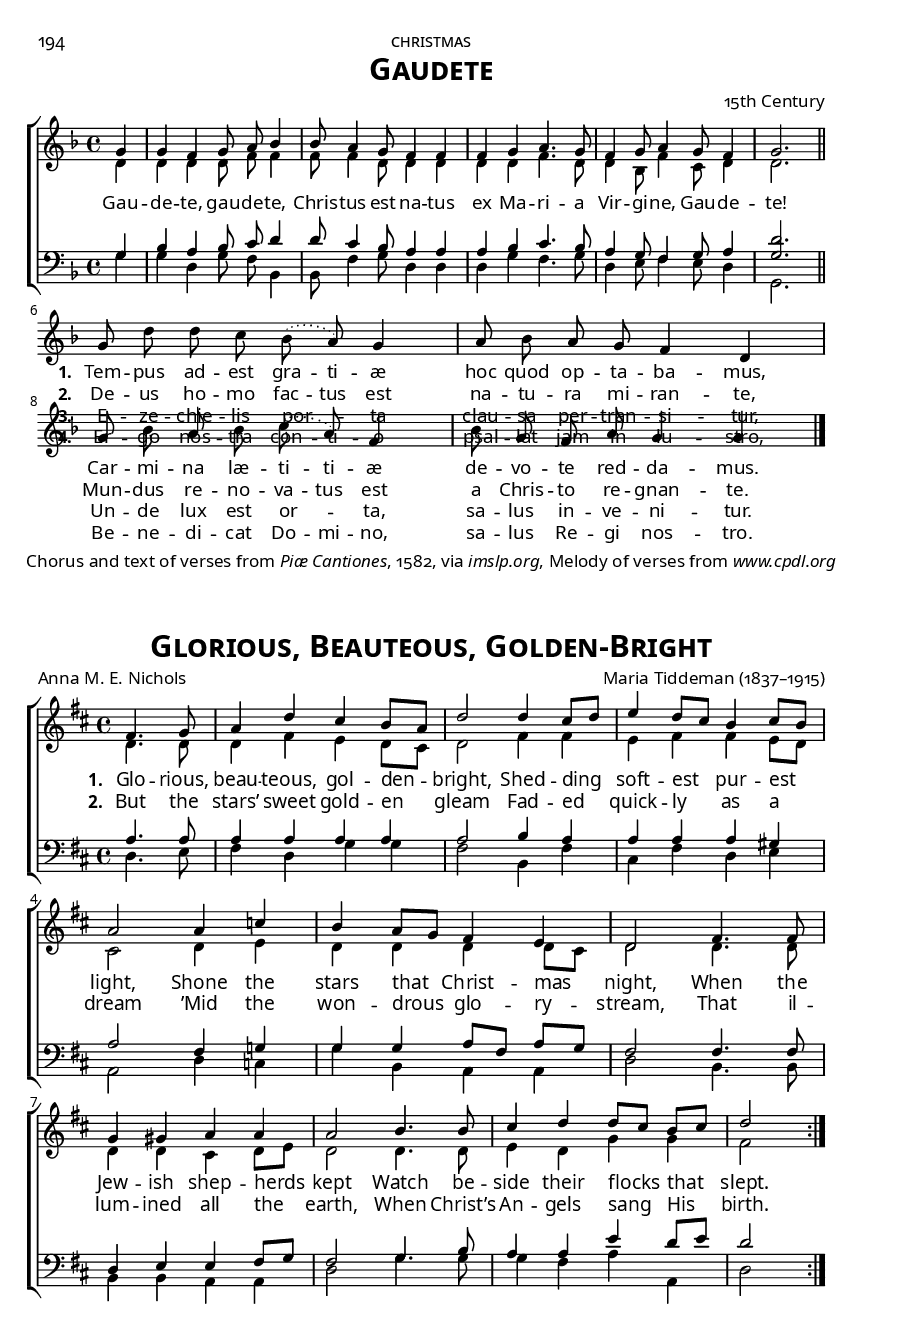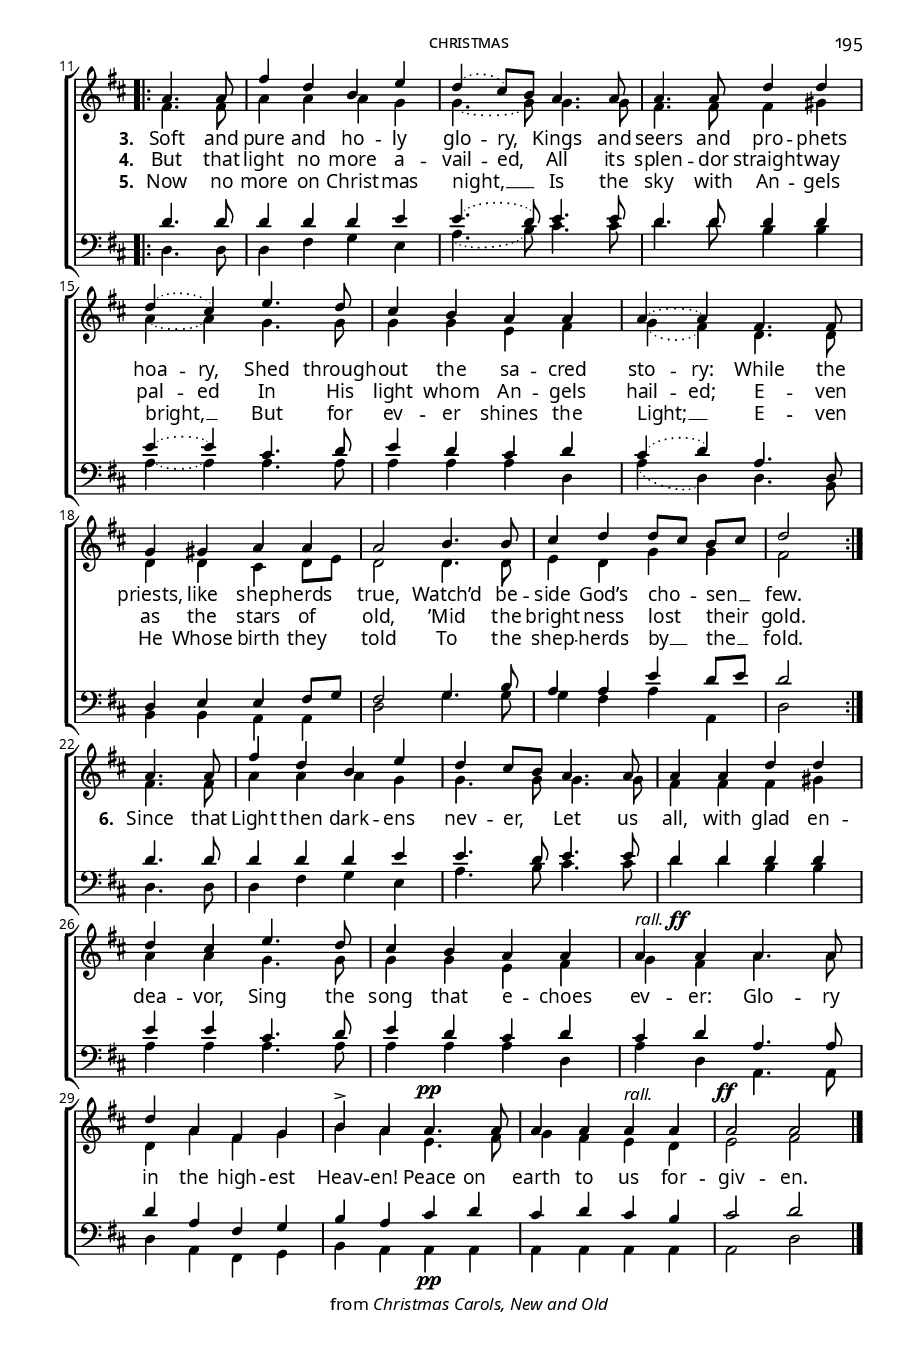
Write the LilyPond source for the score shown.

\version "2.14.2"
\include "util.ly"
\paper {
  print-all-headers = ##t
  paper-height = 9\in
  paper-width = 6\in
  indent = 0\in
  %system-system-spacing = #'((basic-distance . 10) (padding . 0))
  system-system-spacing =
    #'((basic-distance . 0)
       (minimum-distance . 0)
       (padding . -5)
       (stretchability . 100))
  ragged-last-bottom = ##f
  ragged-bottom = ##f
  two-sided = ##t
  inner-margin = 0.5\in
  outer-margin = 0.25\in
  top-margin = 0.25\in
  bottom-margin = 0.25\in
  first-page-number = #194
  print-first-page-number = ##t
  headerLine = \markup{\override #'(font-name . "Garamond Premier Pro") \smallCapsOldStyle"christmas"}
  oddHeaderMarkup = \markup\fill-line{
     \override #'(font-name . "Garamond Premier Pro")\abs-fontsize #8.5
     \combine 
        \fill-line{"" \on-the-fly #print-page-number-check-first
        \oldStylePageNum""
        }
        \fill-line{\headerLine}
  }
  evenHeaderMarkup = \markup {
     \override #'(font-name . "Garamond Premier Pro")\abs-fontsize #8.5
     \combine
        \on-the-fly #print-page-number-check-first
        \oldStylePageNum""
        \fill-line{\headerLine}
  }
}
#(set-global-staff-size 15) \paper{ #(define fonts (make-pango-font-tree "GoudyOlSt BT" "Garamond Premier Pro" "Garamond Premier Pro" (/ 15 20))) }
global = {
  \key f\major
  \time 4/4
  \autoBeamOff
}

sopMusic = \relative c'' {
  \partial 4 g4 |
  g f g8 a bes4 |
  bes8 a4 g8 f4 f |
  
  f g a4. g8 |
  f4 g8 a4 g8 f4 |
  \partial 2. g2. \bar "||" \break
}

verseMusic = \relative c'' {
  
}
sopWords = \lyricmode {
  
}

altoMusic = \relative c' {
  d4 |
  d d d8 f f4 |
  f8 f4 d8 d4 d |
  
  d d f4. d8 |
  d4 bes8 f'4 c8 d4 |
  d2.
  
  \slurDotted \oneVoice
  g8 d' d c bes( a) g4 |
  a8 bes a g f4 d |
  
  g8 bes a bes c( a) f4 |
  bes8 g f a g4 g \bar "|."
}
altoWords = \lyricmode {
  \dropLyricsV
  Gau -- de -- te, gau -- de -- te,
  Chris -- tus est na -- tus
  ex Ma -- ri -- a Vir -- gi -- ne, Gau -- de -- te!
  
  \dropLyricsIV
  \set stanza = #"1. "
  \set ignoreMelismata = ##t
  Tem -- pus ad -- est gra -- ti -- æ
  hoc quod op -- ta -- ba -- mus,
  Car -- mi -- na læ -- ti -- ti -- æ
  de -- vo -- te red -- da -- mus.
}
altoWordsII = \lyricmode {
  \dropLyricsIV
%\markup\italic
  \repeat unfold 21 {\skip1}
  \set stanza = #"2. "
  \set ignoreMelismata = ##t
  De -- us ho -- mo fac -- tus est
  na -- tu -- ra mi -- ran -- te,
  Mun -- dus re -- no -- va -- tus est
  a Chris -- to re -- gnan -- te.
}
altoWordsIII = \lyricmode {
  \dropLyricsIV
  \repeat unfold 21 {\skip1}
  \set stanza = #"3. "
  E -- ze -- chie -- lis por -- ta
  clau -- sa per -- tran -- si -- tur,
  Un -- de lux est or -- ta,
  sa -- lus in -- ve -- ni -- tur.
}
altoWordsIV = \lyricmode {
  \dropLyricsIV
  \repeat unfold 21 {\skip1}
  \set stanza = #"4. "
  \set ignoreMelismata = ##t
  Er -- go nos -- tra con -- ti -- o
  psal -- lat jam in lu -- stro,
  Be -- ne -- di -- cat Do -- mi -- no,
  sa -- lus Re -- gi nos -- tro.
}
altoWordsV = \lyricmode {
  \set stanza = #"5. "
  \set ignoreMelismata = ##t
}
altoWordsVI = \lyricmode {
  \set stanza = #"6. "
  \set ignoreMelismata = ##t
}
tenorMusic = \relative c' {
  g4 |
  bes a bes8 c d4 |
  d8 c4 bes8 a4 a |
  
  a bes c4. bes8 |
  a4 g8 f4 g8 a4 |
  <g d'>2.
}
tenorWords = \lyricmode {

}

bassMusic = \relative c {
  g'4 |
  g d g8 f bes,4 |
  bes8 f'4 g8 d4 d |
  
  d g f4. g8 |
  d4 e8 f4 e8 d4 |
  g,2.
}
bassWords = \lyricmode {

}

pianoRH = \relative c' {
  
}
pianoLH = \relative c' {
  
}

\score {
  <<
   \new ChoirStaff <<
%    \new Lyrics = sopranos \with { \override VerticalAxisGroup #'nonstaff-relatedstaff-spacing = #'((basic-distance . 1)) }
    \new Staff = women <<
      \new Voice = "sopranos" { \voiceOne << \global \sopMusic >> }
      \new Voice = "altos" { \voiceTwo << \global \altoMusic >> }
    >>
    \new Lyrics \with { alignAboveContext = #"women" \override VerticalAxisGroup #'nonstaff-relatedstaff-spacing = #'((basic-distance . 1))} \lyricsto "sopranos" \sopWords
     \new Lyrics = "altosVI"  \with { alignBelowContext = #"women" \override VerticalAxisGroup #'nonstaff-relatedstaff-spacing = #'((basic-distance . 1))} \lyricsto "altos" \altoWordsVI
    \new Lyrics = "altosV"  \with { alignBelowContext = #"women" \override VerticalAxisGroup #'nonstaff-relatedstaff-spacing = #'((basic-distance . 1))} \lyricsto "altos" \altoWordsV
    \new Lyrics = "altosIV"  \with { alignBelowContext = #"women" \override VerticalAxisGroup #'nonstaff-relatedstaff-spacing = #'((basic-distance . 1))} \lyricsto "altos" \altoWordsIV
    \new Lyrics = "altosIII"  \with { alignBelowContext = #"women" \override VerticalAxisGroup #'nonstaff-relatedstaff-spacing = #'((basic-distance . 1))} \lyricsto "altos" \altoWordsIII
    \new Lyrics = "altosII"  \with { alignBelowContext = #"women" \override VerticalAxisGroup #'nonstaff-relatedstaff-spacing = #'((basic-distance . 1))} \lyricsto "altos" \altoWordsII
    \new Lyrics = "altos"  \with { alignBelowContext = #"women" \override VerticalAxisGroup #'nonstaff-relatedstaff-spacing = #'((basic-distance . 1))} \lyricsto "altos" \altoWords
   \new Staff = men <<
      \clef bass
      \new Voice = "tenors" { \voiceOne << \global \tenorMusic >> }
      \new Voice = "basses" { \voiceTwo << \global \bassMusic >> }
    >>
    \new Lyrics \with { alignAboveContext = #"men" \override VerticalAxisGroup #'nonstaff-relatedstaff-spacing = #'((basic-distance . 1)) } \lyricsto "tenors" \tenorWords
    \new Lyrics \with { alignBelowContext = #"men" \override VerticalAxisGroup #'nonstaff-relatedstaff-spacing = #'((basic-distance . 1)) } \lyricsto "basses" \bassWords
  >>
%    \new PianoStaff << \new Staff { \new Voice { \pianoRH } } \new Staff { \clef "bass" \pianoLH } >>
  >>
  \layout {
%6x9 \context {\Lyrics\override LyricText #'font-size = #1.1 }
%6.14 \context {\Lyrics\override LyricText #'font-size = #0.6 }
    #(define fonts (make-pango-font-tree "GoudyOlSt BT" "Garamond Premier Pro" "Garamond Premier Pro" (/ 14.7 20)))
    \context {
      \Score
      %\override SpacingSpanner #'base-shortest-duration = #(ly:make-moment 1 8)
      %\override SpacingSpanner #'common-shortest-duration = #(ly:make-moment 1 4)
    }
    \context {
      % Remove all empty staves
      % \Staff \RemoveEmptyStaves \override VerticalAxisGroup #'remove-first = ##t
    }
  }
  \header {
    title = \markup{\override #'(font-name . "Garamond Premier Pro Semibold"){ \abs-fontsize #15 \smallCapsOldStyle"Gaudete"}}
    composer = \markup\oldStyleNum"15th Century"
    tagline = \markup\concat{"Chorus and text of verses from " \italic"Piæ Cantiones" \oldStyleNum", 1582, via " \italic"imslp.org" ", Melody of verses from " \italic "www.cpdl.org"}
  }
}
\markup \fill-line {\center-column{
    \concat{"Chorus and text of verses from " \italic"Piæ Cantiones" \oldStyleNum", 1582, via " \italic"imslp.org" ", Melody of verses from " \italic "www.cpdl.org"}}}
\markup\vspace#2.2























global = {
  \key d \major
  \time 4/4
  \autoBeamOff
  \override DynamicLineSpanner #'staff-padding = #0.0
  \override DynamicLineSpanner #'Y-extent = #'(-1 . 1)
  \tieDotted
}

sopMusic = \relative c' {
  \repeat volta 2 {
    \partial 2 fis4. g8 |
    a4 d cis b8[ a] |
    d2 d4 cis8[ d] |
    
    e4 d8[cis] b4 cis8[ b] |
    a2 a4 c |
    b a8[ g] fis4 e |
    d2 fis4. fis8 |
    
    g4 gis a a |
    a2 b4. b8 |
    cis4 d d8[ cis] b[ cis] |
    \partial 2 d2 |
  }
  \pageBreak
  \repeat volta 3 {
    \partial 2 a4. a8 |
    fis'4 d b e |
    \slurDotted
    d4( cis8[) b] a4. a8 |
    a4. a8 d4 d |
    
    d( cis) e4. d8 |
    cis4 b a a |
    a~ a fis4. fis8 |
    
    g4 gis a a |
    a2 b4. b8 |
    cis4 d d8[ cis] b[ cis] |
    \partial 2 d2 | \break
  }
  \partial 2 a4. a8 |
  fis'4 d b e |
  d4 cis8[ b] a4. a8 |
  a4 a d d |
  
  d cis e4. d8 |
  cis4 b a a |
  a^\markup{\italic"rall." \dynamic"ff"} a a4. a8 |
  
  d4 a fis g |
  b-> a a4.^\pp a8 |
  a4 a a^\markup\italic"rall." a 
  a2 a \bar "|."
}
sopWords = \lyricmode {
  
}

altoMusic = \relative c' {
  d4. d8 |
  d4 fis e d8[ cis] |
  d2 fis4 fis |
  
  e fis fis e8[ d] |
  cis2 d4 e |
  d d d d8[ cis] |
  d2 d4. d8 |
  
  d4 d cis d8[ e] |
  d2 d4. d8 |
  e4 d g g |
  fis2 |
  
  
  fis4. fis8 |
  a4 a a g |
  \slurDotted
  g4.~ g8 g4. g8 |
  fis4. fis8 fis4 gis |
  
  a~ a g4. g8 |
  g4 g e fis |
  g( fis) d4. d8 |
  
  d4 d cis d8[ e] |
  d2 d4. d8 |
  e4 d g g |
  fis2 |
  
  
  fis4. fis8 |
  a4 a a g |
  g4. g8 g4. g8 |
  fis4 fis fis gis |
  
  a4 a g4. g8 |
  g4 g e fis |
  g fis a4. a8 |
  
  d,4 a' fis g |
  b a e4. fis8 |
  g4 fis e d |
  e2 fis \bar "|."
}
altoWords = \lyricmode {
  \dropLyricsV
  \set stanza = #"1. "
  Glo -- rious, beau -- teous, gol -- den -- bright,
  Shed -- ding soft -- est pur -- est light,
  Shone the stars that \set associatedVoice = "tenors" Christ -- mas night,
  When the Jew -- ish shep -- herds kept
  Watch be -- side \unset associatedVoice their flocks that slept.
  
  \set stanza = #"3. "
  Soft and pure and ho -- ly \set ignoreMelismata = ##t glo -- \unset ignoreMelismata ry,
  Kings and seers and pro -- phets \set ignoreMelismata = ##t hoa -- ry, \unset ignoreMelismata 
  Shed through -- out the sa -- cred \set ignoreMelismata = ##t sto -- ry: \unset ignoreMelismata 
  While the priests, like shep -- herds true,
  Watch’d be -- side God’s cho -- sen __ few.
  
  \set stanza = #"6. "
  Since that Light then dark -- ens nev -- er,
  Let us all, with glad en -- dea -- vor,
  Sing the song that e -- choes ev -- er:
  Glo -- ry in the high -- est Heav -- en!
  \set associatedVoice = "tenors"
  Peace on earth to us for -- giv -- en.
}
altoWordsII = \lyricmode {
  \dropLyricsV
%\markup\italic
  \set stanza = #"2. "
  But the stars’ sweet gold -- en gleam
  Fad -- ed quick -- ly as a dream
  ’Mid the won -- drous \set associatedVoice = "tenors" glo -- ry -- stream,
  That il -- lum -- ined all the earth,
  When Christ’s An -- \unset associatedVoice gels sang His birth.
  
  \set stanza = #"4. "
  But that light no more a -- \set ignoreMelismata = ##t vail -- \unset ignoreMelismata ed,
  All its splen -- dor straight -- way \set ignoreMelismata = ##t pal -- ed \unset ignoreMelismata 
  In His light whom An -- gels \set ignoreMelismata = ##t hail -- ed; \unset ignoreMelismata 
  E -- ven as the stars of old,
  ’Mid the bright  -- ness lost their gold.
}
altoWordsIII = \lyricmode {
  \dropLyricsV
  \repeat unfold 35 { \skip 1 }
  \set stanza = #"5. "
  Now no more on Christ -- mas night, __
  Is the sky with An -- gels bright, __
  But for ev -- er shines the Light; __
  E -- ven He Whose birth they told
  To the shep -- herds by __ the __ fold.
}
altoWordsIV = \lyricmode {
}
altoWordsV = \lyricmode {
}
altoWordsVI = \lyricmode {
}
tenorMusic = \relative c' {
  a4. a8 |
  a4 a a a |
  a2 b4 a |
  
  a4 a a gis |
  a2 fis4 g! |
  g4 g a8[ fis] a[ g] |
  fis2 fis4. fis8 |
  
  d4 e e fis8[ g] |
  fis2 g4. b8 |
  a4 a e' d8[ e] |
  d2 |
  
  
  d4. d8 |
  d4 d d e |
  \slurDotted
  e4.( d8) e4. e8 |
  d4. d8 d4 d |
  
  e~ e cis4. d8 |
  e4 d cis d |
  cis( d) a4. d,8 |
  
  d4 e e fis8[ g] |
  fis2 g4. b8 |
  a4 a e' d8[ e] |
  d2 |
  
  
  d4. d8 |
  d4 d d e |
  e4. d8 e4. e8 |
  d4 d d d |
  
  e e cis4. d8 |
  e4 d cis d |
  cis <<d {s8 s_\ff}>> a4. a8 |
  
  d4 a fis g |
  b a cis_\pp d |
  cis d cis b |
  cis2 d \bar "|."
}
tenorWords = \lyricmode {

}

bassMusic = \relative c {
  d4. e8 |
  fis4 d g g |
  fis2 b,4 fis' |
  
  cis4 fis d e |
  a,2 d4 c |
  g' b, a a |
  d2 b4. b8 |
  
  b4 b a a |
  d2 g4. g8 |
  g4 fis a a, |
  d2 |
  
  
  d4. d8 |
  d4 fis g e |
  \slurDotted
  a4.( b8) cis4. cis8 |
  d4. d8 b4 b |
  
  a~ a a4. a8 |
  a4 a a d, |
  a'( d,) d4. b8 |
  
  b4 b a a |
  d2 g4. g8 |
  g4 fis a a, |
  d2 |
  
  
  d4. d8 |
  d4 fis g e |
  a4. b8 cis4. cis8 |
  d4 d b b |
  
  a a a4. a8 |
  a4 a a d, |
  a' d, a4. a8 |
  
  d4 a fis g |
  b a a a |
  a a a a |
  a2 d \bar "|."
}
bassWords = \lyricmode {

}

pianoRH = \relative c' {
  
}
pianoLH = \relative c' {
  
}

\score {
  <<
   \new ChoirStaff <<
%    \new Lyrics = sopranos \with { \override VerticalAxisGroup #'nonstaff-relatedstaff-spacing = #'((basic-distance . 1)) }
    \new Staff = women <<
      \new Voice = "sopranos" { \voiceOne << \global \sopMusic >> }
      \new Voice = "altos" { \voiceTwo << \global \altoMusic >> }
    >>
    \new Staff = men <<
      \clef bass
      \new Voice = "tenors" { \voiceOne << \global \tenorMusic >> }
      \new Voice = "basses" { \voiceTwo << \global \bassMusic >> }
    >>
    \new Lyrics \with { alignAboveContext = #"women" \override VerticalAxisGroup #'nonstaff-relatedstaff-spacing = #'((basic-distance . 1))} \lyricsto "sopranos" \sopWords
     \new Lyrics = "altosVI"  \with { alignBelowContext = #"women" \override VerticalAxisGroup #'nonstaff-relatedstaff-spacing = #'((basic-distance . 1))} \lyricsto "sopranos" \altoWordsVI
    \new Lyrics = "altosV"  \with { alignBelowContext = #"women" \override VerticalAxisGroup #'nonstaff-relatedstaff-spacing = #'((basic-distance . 1))} \lyricsto "sopranos" \altoWordsV
    \new Lyrics = "altosIV"  \with { alignBelowContext = #"women" \override VerticalAxisGroup #'nonstaff-relatedstaff-spacing = #'((basic-distance . 1))} \lyricsto "sopranos" \altoWordsIV
    \new Lyrics = "altosIII"  \with { alignBelowContext = #"women" \override VerticalAxisGroup #'nonstaff-relatedstaff-spacing = #'((basic-distance . 1))} \lyricsto "sopranos" \altoWordsIII
    \new Lyrics = "altosII"  \with { alignBelowContext = #"women" \override VerticalAxisGroup #'nonstaff-relatedstaff-spacing = #'((basic-distance . 1))} \lyricsto "sopranos" \altoWordsII
    \new Lyrics = "altos"  \with { alignBelowContext = #"women" \override VerticalAxisGroup #'nonstaff-relatedstaff-spacing = #'((basic-distance . 1))} \lyricsto "sopranos" \altoWords
     \new Lyrics \with { alignAboveContext = #"men" \override VerticalAxisGroup #'nonstaff-relatedstaff-spacing = #'((basic-distance . 1)) } \lyricsto "tenors" \tenorWords
    \new Lyrics \with { alignBelowContext = #"men" \override VerticalAxisGroup #'nonstaff-relatedstaff-spacing = #'((basic-distance . 1)) } \lyricsto "basses" \bassWords
  >>
%    \new PianoStaff << \new Staff { \new Voice { \pianoRH } } \new Staff { \clef "bass" \pianoLH } >>
  >>
  \layout {
    \context {
      \Score
      %\override SpacingSpanner #'base-shortest-duration = #(ly:make-moment 1 8)
      %\override SpacingSpanner #'common-shortest-duration = #(ly:make-moment 1 4)
    }
    \context {
      % Remove all empty staves
      % \Staff \RemoveEmptyStaves \override VerticalAxisGroup #'remove-first = ##t
    }
  }
  \header {
    title = \markup{\override #'(font-name . "Garamond Premier Pro Semibold"){ \abs-fontsize #15 \smallCapsOldStyle"Glorious, Beauteous, Golden-Bright"}}
    poet = \markup\oldStyleNum"Anna M. E. Nichols"
    composer = \markup\oldStyleNum"Maria Tiddeman (1837–1915)"
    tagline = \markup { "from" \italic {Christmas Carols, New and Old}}
  }
}
\header {
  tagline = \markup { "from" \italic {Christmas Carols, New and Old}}
}
